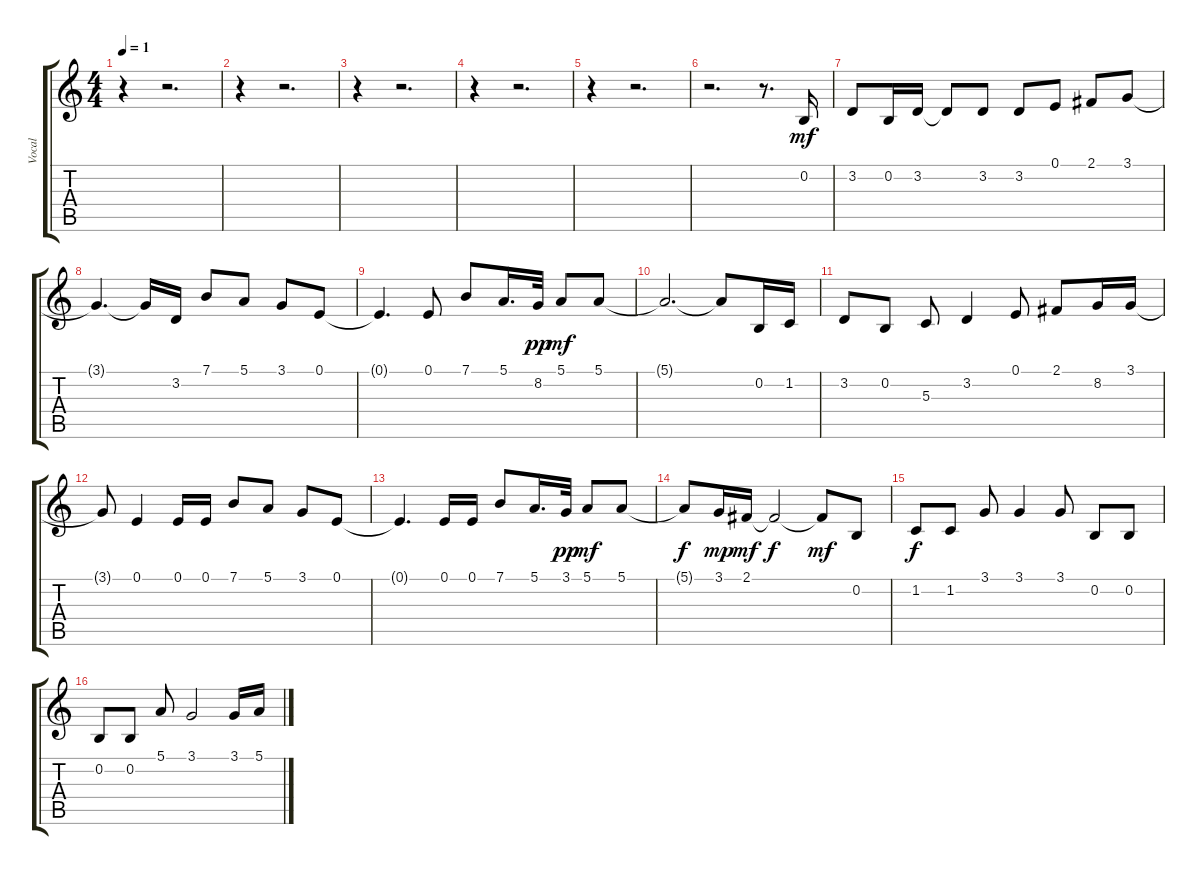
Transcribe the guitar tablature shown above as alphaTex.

\track ("Vocal" "Vocal") {instrument lead6voice}
\staff {score tabs}
\tuning (E4 B3 G3 D3 A2 E2) {hide}
\ts (4 4)
\tempo 1
\clef g2
\ks c
r.4{dy mf instrument lead6voice} r.2{d} |
r.4 r.2{d} |
r.4 r.2{d} |
r.4 r.2{d} |
r.4 r.2{d} |
r.2{d} r.8{d} 0.2.16 |
3.2.8 0.2.16 3.2.16 3.2{t}.8 3.2.8 3.2.8 0.1.8 2.1.8 3.1.8 |
3.1{t}.4{d} 3.1{t}.16 3.2.16 7.1.8 5.1.8 3.1.8 0.1.8 |
0.1{t}.4{d} 0.1.8 7.1.8 5.1.16{d} 8.2.32{dy pp} 5.1.8{dy mf} 5.1.8 |
5.1{t}.2{d} 5.1{t}.8 0.2.16 1.2.16 |
3.2.8 0.2.8 5.3.8 3.2.4 0.1.8 2.1.8 8.2.16 3.1.16 |
3.1{t}.8 0.1.4 0.1.16 0.1.16 7.1.8 5.1.8 3.1.8 0.1.8 |
0.1{t}.4{d} 0.1.16 0.1.16 7.1.8 5.1.16{d} 3.1.32{dy pp} 5.1.8{dy mf} 5.1.8 |
5.1{t}.8{dy f} 3.1.16{dy mp} 2.1.16{dy mf} 2.1{t}.2{dy f} 2.1{t}.8{dy mf} 0.2.8 |
1.2.8{dy f} 1.2.8 3.1.8 3.1.4 3.1.8 0.2.8 0.2.8 |
0.2.8 0.2.8 5.1.8 3.1.2 3.1.16 5.1.16
